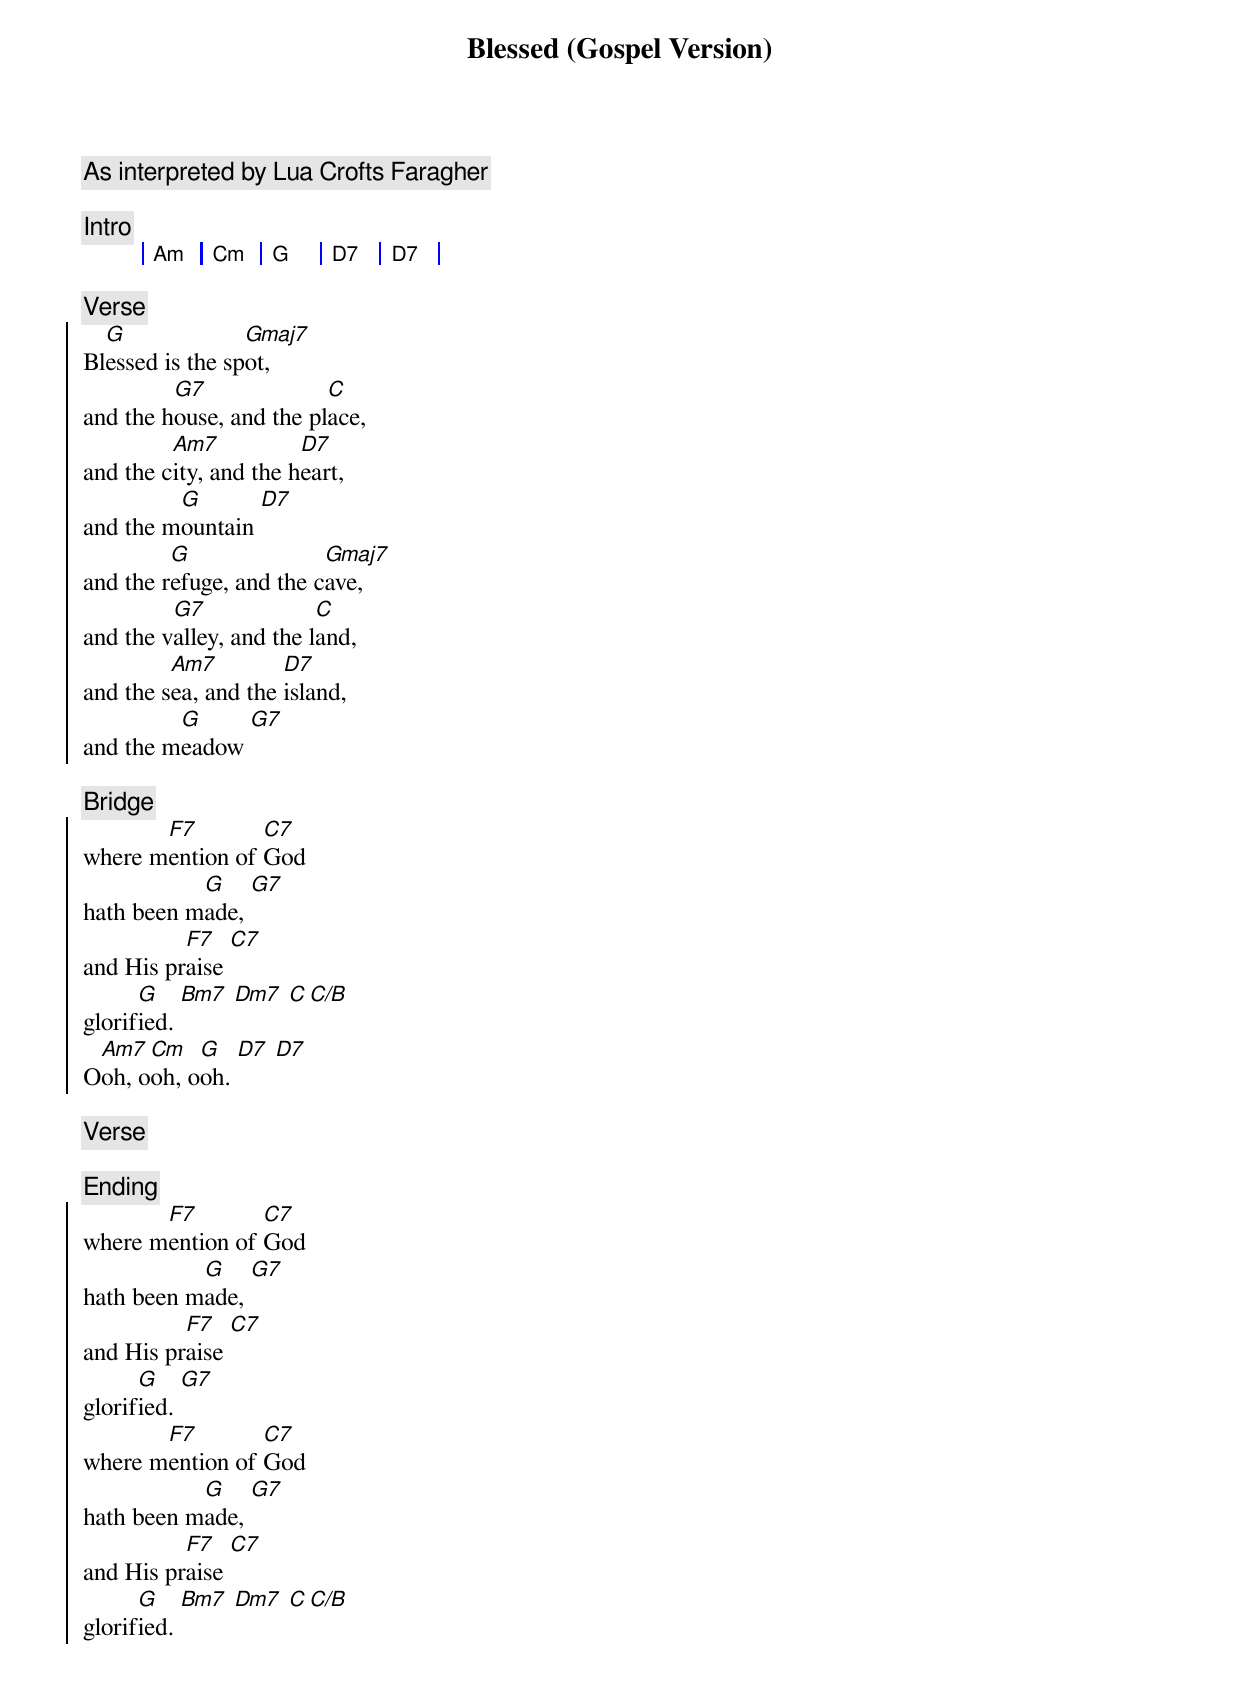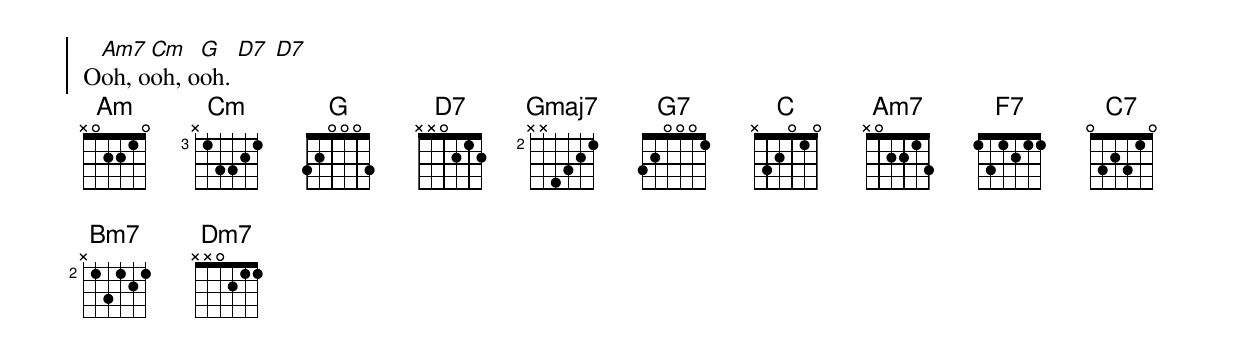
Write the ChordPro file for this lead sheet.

{title: Blessed (Gospel Version)}
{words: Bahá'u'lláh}
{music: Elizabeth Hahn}
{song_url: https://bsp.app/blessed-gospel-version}
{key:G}

{c:As interpreted by Lua Crofts Faragher}

{c:Intro}
{start_of_grid}
| Am | Cm | G | D7 | D7 |
{end_of_grid}

{c:Verse}
{soc}
Bl[G]essed is the sp[Gmaj7]ot,
and the h[G7]ouse, and the pl[C]ace,
and the c[Am7]ity, and the h[D7]eart,
and the m[G]ountain [D7]
and the r[G]efuge, and the c[Gmaj7]ave,
and the v[G7]alley, and the l[C]and,
and the s[Am7]ea, and the [D7]island,
and the m[G]eadow [G7]
{eoc}

{c:Bridge}
{soc}
where m[F7]ention of [C7]God
hath been m[G]ade, [G7]
and His pr[F7]aise [C7]
glorif[G]ied. [Bm7] [Dm7] [C][C/B]
O[Am7]oh, o[Cm]oh, o[G]oh. [D7] [D7]
{eoc}

{c:Verse}

{c:Ending}
{soc}
where m[F7]ention of [C7]God
hath been m[G]ade, [G7]
and His pr[F7]aise [C7]
glorif[G]ied. [G7]
where m[F7]ention of [C7]God
hath been m[G]ade, [G7]
and His pr[F7]aise [C7]
glorif[G]ied. [Bm7] [Dm7] [C][C/B]
O[Am7]oh, o[Cm]oh, o[G]oh. [D7] [D7]
{eoc}
